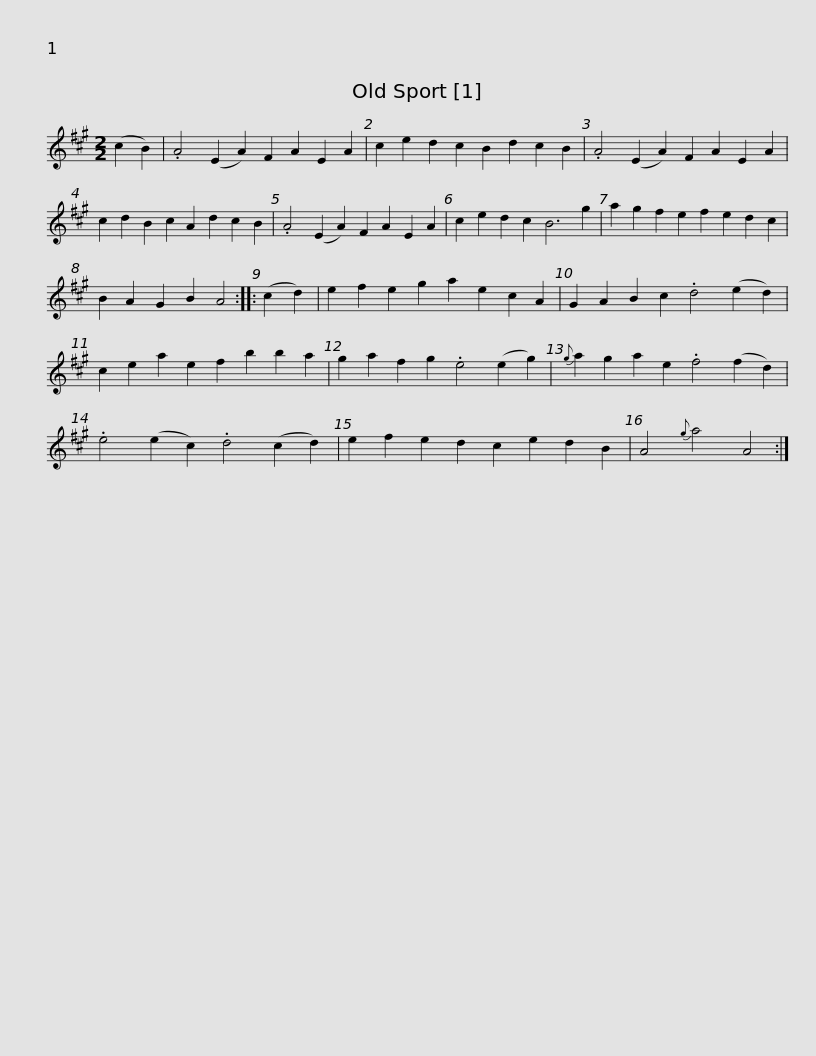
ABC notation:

X:1
L:1/8
M:2/2
I:linebreak $
K:A
V:1 treble
V:1
 (c2 B2) | .A4 (E2 A2) F2 A2 E2 A2 | c2 e2 d2 c2 B2 d2 c2 B2 | .A4 (E2 A2) F2 A2 E2 A2 | c2 d2 B2 c2 A2 d2 c2 B2 |$ %5
 .A4 (E2 A2) F2 A2 E2 A2 | c2 e2 d2 c2 B6 g2 | a2 g2 f2 e2 f2 e2 d2 c2 | B2 A2 G2 B2 A4 :: (c2 d2) | %10
 e2 f2 e2 g2 a2 e2 c2 A2 |$ G2 A2 B2 c2 .d4 (e2 d2) | c2 e2 a2 e2 f2 b2 b2 a2 | g2 a2 f2 g2 .e4 (e2 g2) |{g} a2 g2 a2 e2 .f4 (f2 d2) | %15
 .e4 (e2 c2) .d4 (c2 d2) |$ e2 f2 e2 d2 c2 e2 d2 B2 | A4{g} a4 A4 :| %18
